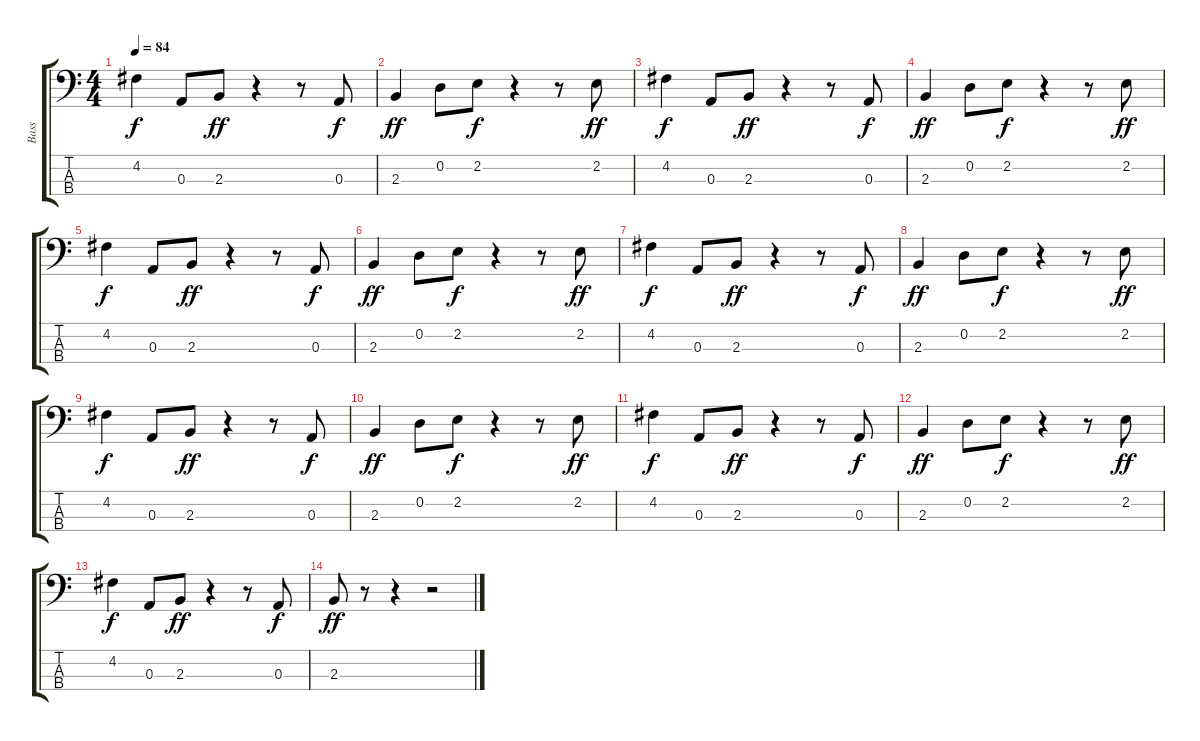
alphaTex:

\track ("Bass" "Bass") {instrument electricbassfinger}
\staff {score tabs}
\tuning (G2 D2 A1 E1) {hide}
\ts (4 4)
\tempo 84
\clef f4
\ks c
4.2.4{dy f} 0.3.8 2.3.8{dy ff} r.4 r.8 0.3.8{dy f} |
2.3.4{dy ff} 0.2.8 2.2.8{dy f} r.4 r.8 2.2.8{dy ff} |
4.2.4{dy f} 0.3.8 2.3.8{dy ff} r.4 r.8 0.3.8{dy f} |
2.3.4{dy ff} 0.2.8 2.2.8{dy f} r.4 r.8 2.2.8{dy ff} |
4.2.4{dy f} 0.3.8 2.3.8{dy ff} r.4 r.8 0.3.8{dy f} |
2.3.4{dy ff} 0.2.8 2.2.8{dy f} r.4 r.8 2.2.8{dy ff} |
4.2.4{dy f} 0.3.8 2.3.8{dy ff} r.4 r.8 0.3.8{dy f} |
2.3.4{dy ff} 0.2.8 2.2.8{dy f} r.4 r.8 2.2.8{dy ff} |
4.2.4{dy f} 0.3.8 2.3.8{dy ff} r.4 r.8 0.3.8{dy f} |
2.3.4{dy ff} 0.2.8 2.2.8{dy f} r.4 r.8 2.2.8{dy ff} |
4.2.4{dy f} 0.3.8 2.3.8{dy ff} r.4 r.8 0.3.8{dy f} |
2.3.4{dy ff} 0.2.8 2.2.8{dy f} r.4 r.8 2.2.8{dy ff} |
4.2.4{dy f} 0.3.8 2.3.8{dy ff} r.4 r.8 0.3.8{dy f} |
2.3.8{dy ff} r.8 r.4 r.2
